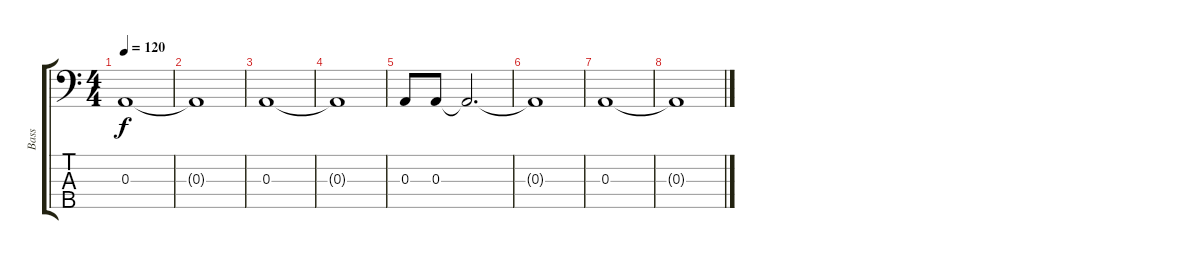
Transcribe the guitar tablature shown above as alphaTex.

\track ("Bass" "Bass") {solo instrument electricbassfinger}
\staff {score tabs}
\tuning (G2 D2 A1 E1 B0) {hide}
\ts (4 4)
\tempo 120
\clef f4
\ks c
0.3.1{dy f} |
0.3{t}.1 |
0.3.1 |
0.3{t}.1 |
0.3.8 0.3.8 0.3{t}.2{d} |
0.3{t}.1 |
0.3.1 |
0.3{t}.1
